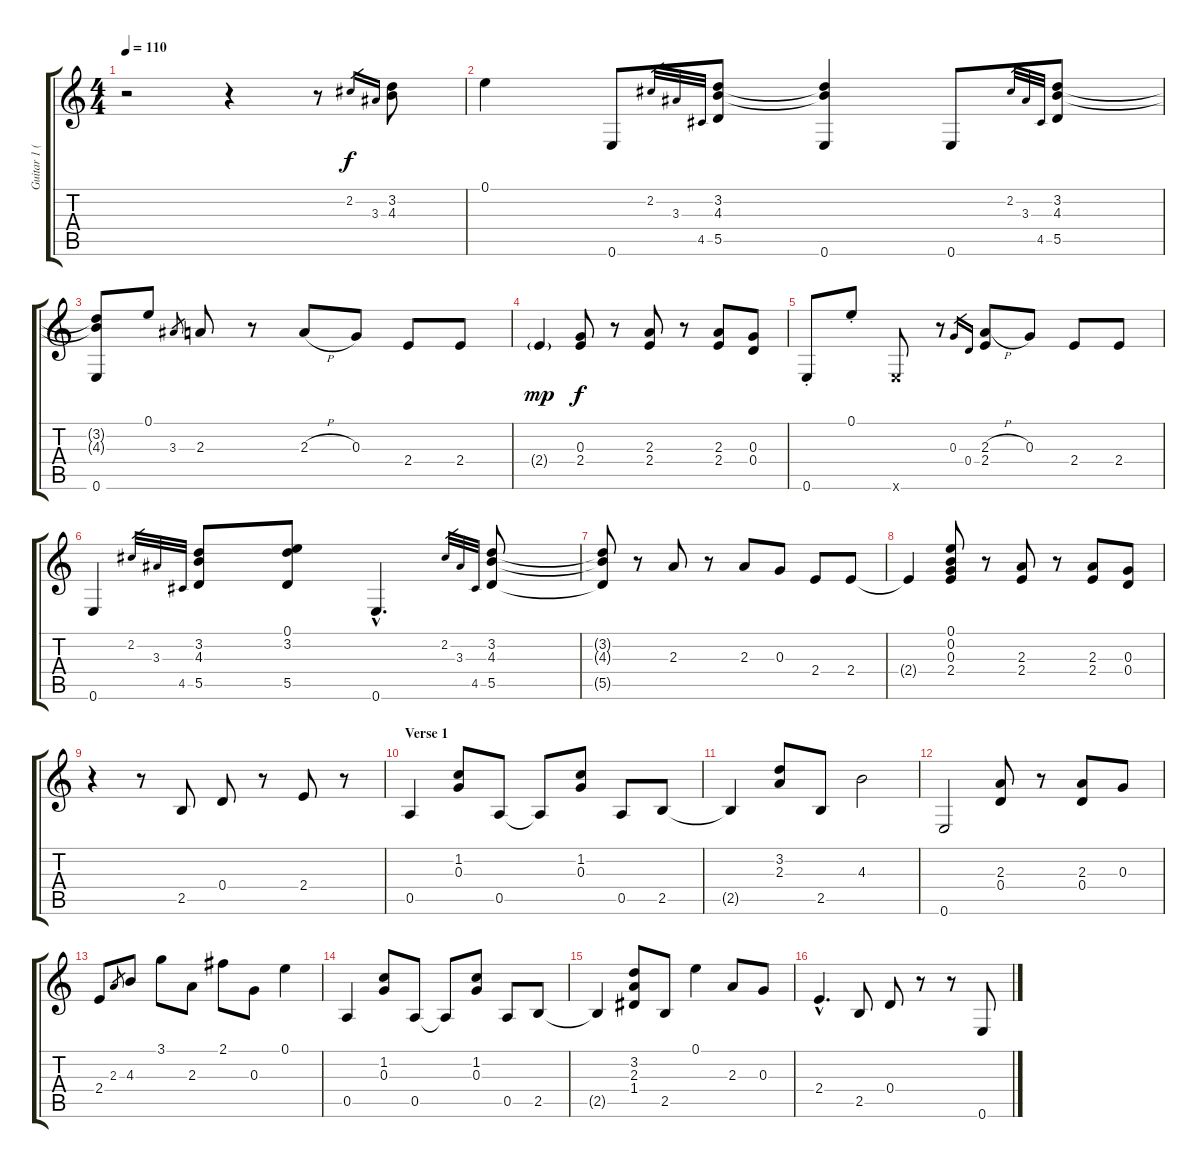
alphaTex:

\track ("Guitar 1 (Acoustic Rythm)" "Guitar 1 (") {instrument acousticguitarnylon}
\staff {score tabs}
\tuning (E4 B3 G3 D3 A2 E2) {hide}
\ts (4 4)
\tempo 110
\clef g2
\ks c
r.2{dy f instrument acousticguitarnylon} r.4 r.8 2.2.16{gr} 3.3.16{gr} (3.2 4.3).8 |
0.1.4 0.6.8 2.2.32{gr} 3.3.32{gr} 4.5.32{gr} (3.2 4.3 5.5).8 (3.2{t} 4.3{t} 0.6).4 0.6.8 2.2.32{gr} 3.3.32{gr} 4.5.32{gr} (3.2 4.3 5.5).8 |
(3.2{t} 4.3{t} 0.6).8 0.1.8 3.3.8{gr} 2.3.8 r.8 2.3{h}.8 0.3.8 2.4.8 2.4.8 |
2.4{g}.4{dy mp} (0.3 2.4).8{dy f} r.8 (2.3 2.4).8 r.8 (2.3 2.4).8 (0.3 0.4).8 |
0.6{st}.8 0.1{st}.8 0.6{x}.8 r.8 0.3.16{gr} 0.4.16{gr} (2.3{h} 2.4).8 0.3.8 2.4.8 2.4.8 |
0.6.4 2.2.32{gr} 3.3.32{gr} 4.5.32{gr} (3.2 4.3 5.5).8 (0.1 3.2 5.5).8 0.6{hac}.4{d} 2.2.32{gr} 3.3.32{gr} 4.5.32{gr} (3.2 4.3 5.5).8 |
(3.2{t} 4.3{t} 5.5{t}).8 r.8 2.3.8 r.8 2.3.8 0.3.8 2.4.8 2.4.8 |
2.4{t}.4 (0.1 0.2 0.3 2.4).8 r.8 (2.3 2.4).8 r.8 (2.3 2.4).8 (0.3 0.4).8 |
r.4 r.8 2.5.8 0.4.8 r.8 2.4.8 r.8 |
\section ("" "Verse 1")
0.5.4 (1.2 0.3).8 0.5.8 0.5{t}.8 (1.2 0.3).8 0.5.8 2.5.8 |
2.5{t}.4 (3.2 2.3).8 2.5.8 4.3.2 |
0.6.2 (2.3 0.4).8 r.8 (2.3 0.4).8 0.3.8 |
2.4.8 2.3.8{gr} 4.3.8 3.1.8 2.3.8 2.1.8 0.3.8 0.1.4 |
0.5.4 (1.2 0.3).8 0.5.8 0.5{t}.8 (1.2 0.3).8 0.5.8 2.5.8 |
2.5{t}.4 (3.2 2.3 1.4).8 2.5.8 0.1.4 2.3.8 0.3.8 |
2.4{hac}.4{d} 2.5.8 0.4.8 r.8 r.8 0.6.8
